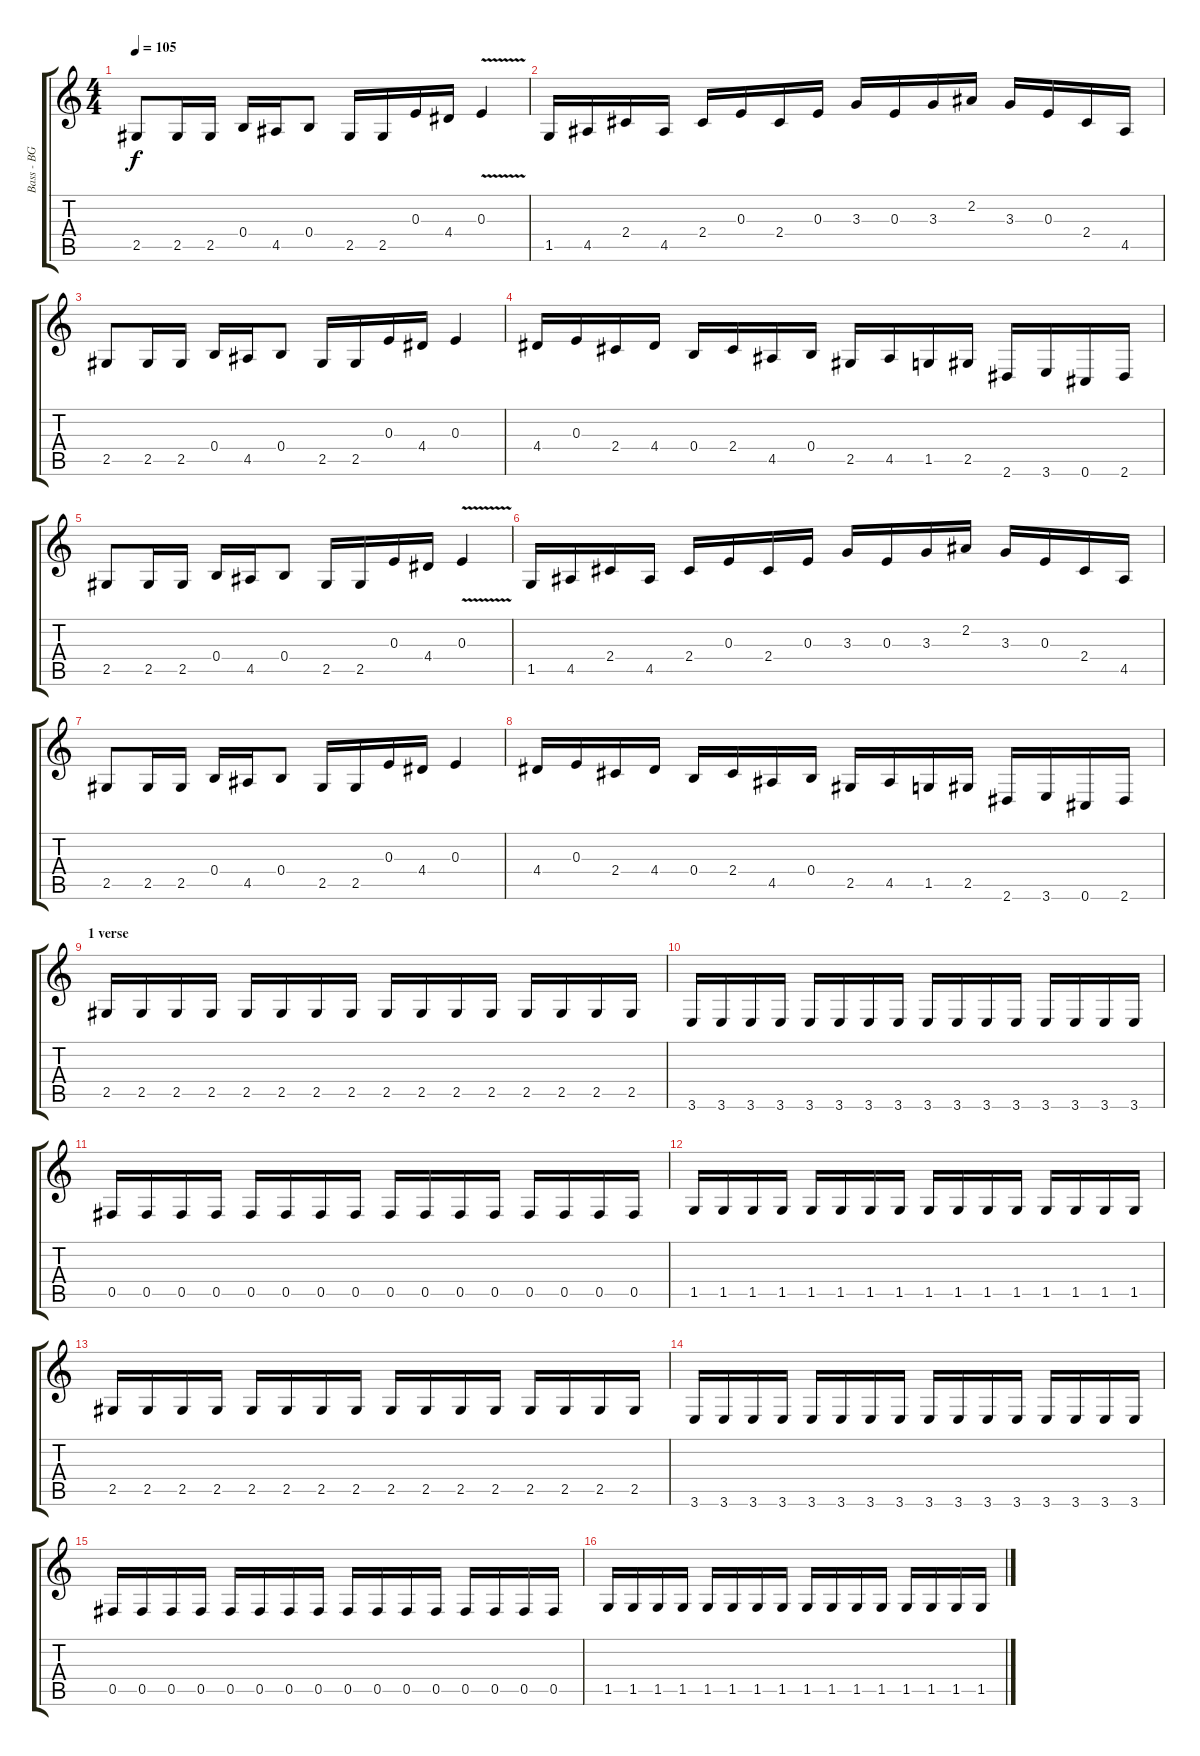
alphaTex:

\track ("Bass - BG" "Bass - BG") {instrument electricbassfinger}
\staff {score tabs}
\tuning (Db4 Ab3 E3 B2 Gb2 Db2) {hide}
\ts (4 4)
\tempo 105
\clef g2
\ks c
2.5.8{dy f instrument electricbassfinger} 2.5.16 2.5.16 0.4.16 4.5.16 0.4.8 2.5.16 2.5.16 0.3.16 4.4.16 0.3{v}.4 |
1.5.16 4.5.16 2.4.16 4.5.16 2.4.16 0.3.16 2.4.16 0.3.16 3.3.16 0.3.16 3.3.16 2.2.16 3.3.16 0.3.16 2.4.16 4.5.16 |
2.5.8 2.5.16 2.5.16 0.4.16 4.5.16 0.4.8 2.5.16 2.5.16 0.3.16 4.4.16 0.3.4 |
4.4.16 0.3.16 2.4.16 4.4.16 0.4.16 2.4.16 4.5.16 0.4.16 2.5.16 4.5.16 1.5.16 2.5.16 2.6.16 3.6.16 0.6.16 2.6.16 |
2.5.8 2.5.16 2.5.16 0.4.16 4.5.16 0.4.8 2.5.16 2.5.16 0.3.16 4.4.16 0.3{v}.4 |
1.5.16 4.5.16 2.4.16 4.5.16 2.4.16 0.3.16 2.4.16 0.3.16 3.3.16 0.3.16 3.3.16 2.2.16 3.3.16 0.3.16 2.4.16 4.5.16 |
2.5.8 2.5.16 2.5.16 0.4.16 4.5.16 0.4.8 2.5.16 2.5.16 0.3.16 4.4.16 0.3.4 |
4.4.16 0.3.16 2.4.16 4.4.16 0.4.16 2.4.16 4.5.16 0.4.16 2.5.16 4.5.16 1.5.16 2.5.16 2.6.16 3.6.16 0.6.16 2.6.16 |
\section ("" "1 verse")
2.5.16 2.5.16 2.5.16 2.5.16 2.5.16 2.5.16 2.5.16 2.5.16 2.5.16 2.5.16 2.5.16 2.5.16 2.5.16 2.5.16 2.5.16 2.5.16 |
3.6.16 3.6.16 3.6.16 3.6.16 3.6.16 3.6.16 3.6.16 3.6.16 3.6.16 3.6.16 3.6.16 3.6.16 3.6.16 3.6.16 3.6.16 3.6.16 |
0.5.16 0.5.16 0.5.16 0.5.16 0.5.16 0.5.16 0.5.16 0.5.16 0.5.16 0.5.16 0.5.16 0.5.16 0.5.16 0.5.16 0.5.16 0.5.16 |
1.5.16 1.5.16 1.5.16 1.5.16 1.5.16 1.5.16 1.5.16 1.5.16 1.5.16 1.5.16 1.5.16 1.5.16 1.5.16 1.5.16 1.5.16 1.5.16 |
2.5.16 2.5.16 2.5.16 2.5.16 2.5.16 2.5.16 2.5.16 2.5.16 2.5.16 2.5.16 2.5.16 2.5.16 2.5.16 2.5.16 2.5.16 2.5.16 |
3.6.16 3.6.16 3.6.16 3.6.16 3.6.16 3.6.16 3.6.16 3.6.16 3.6.16 3.6.16 3.6.16 3.6.16 3.6.16 3.6.16 3.6.16 3.6.16 |
0.5.16 0.5.16 0.5.16 0.5.16 0.5.16 0.5.16 0.5.16 0.5.16 0.5.16 0.5.16 0.5.16 0.5.16 0.5.16 0.5.16 0.5.16 0.5.16 |
1.5.16 1.5.16 1.5.16 1.5.16 1.5.16 1.5.16 1.5.16 1.5.16 1.5.16 1.5.16 1.5.16 1.5.16 1.5.16 1.5.16 1.5.16 1.5.16
